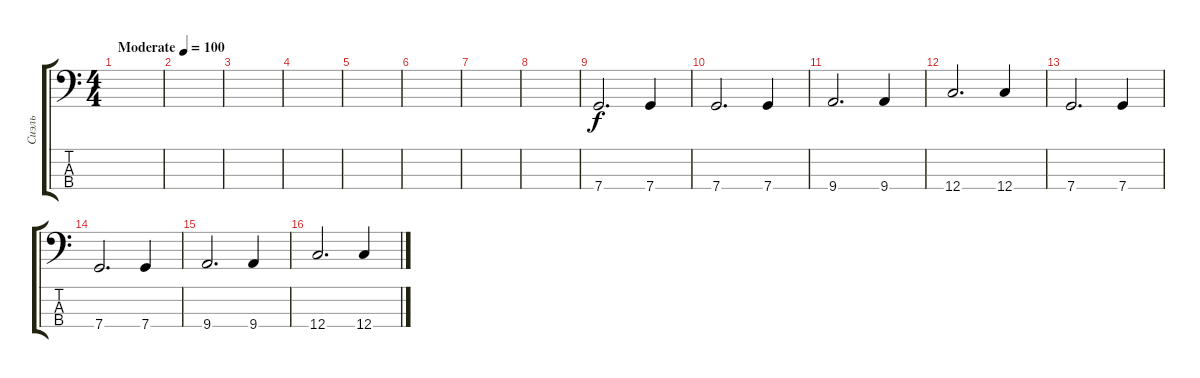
\track ("Сиэль" "Сиэль") {instrument electricbassfinger}
\staff {score tabs}
\tuning (F2 C2 G1 C1) {hide}
\ts (4 4)
\tempo (100 "Moderate")
\clef f4
\ks c
|
|
|
|
|
|
|
|
7.4.2{d} 7.4.4 |
7.4.2{d} 7.4.4 |
9.4.2{d} 9.4.4 |
12.4.2{d} 12.4.4 |
7.4.2{d} 7.4.4 |
7.4.2{d} 7.4.4 |
9.4.2{d} 9.4.4 |
12.4.2{d} 12.4.4
